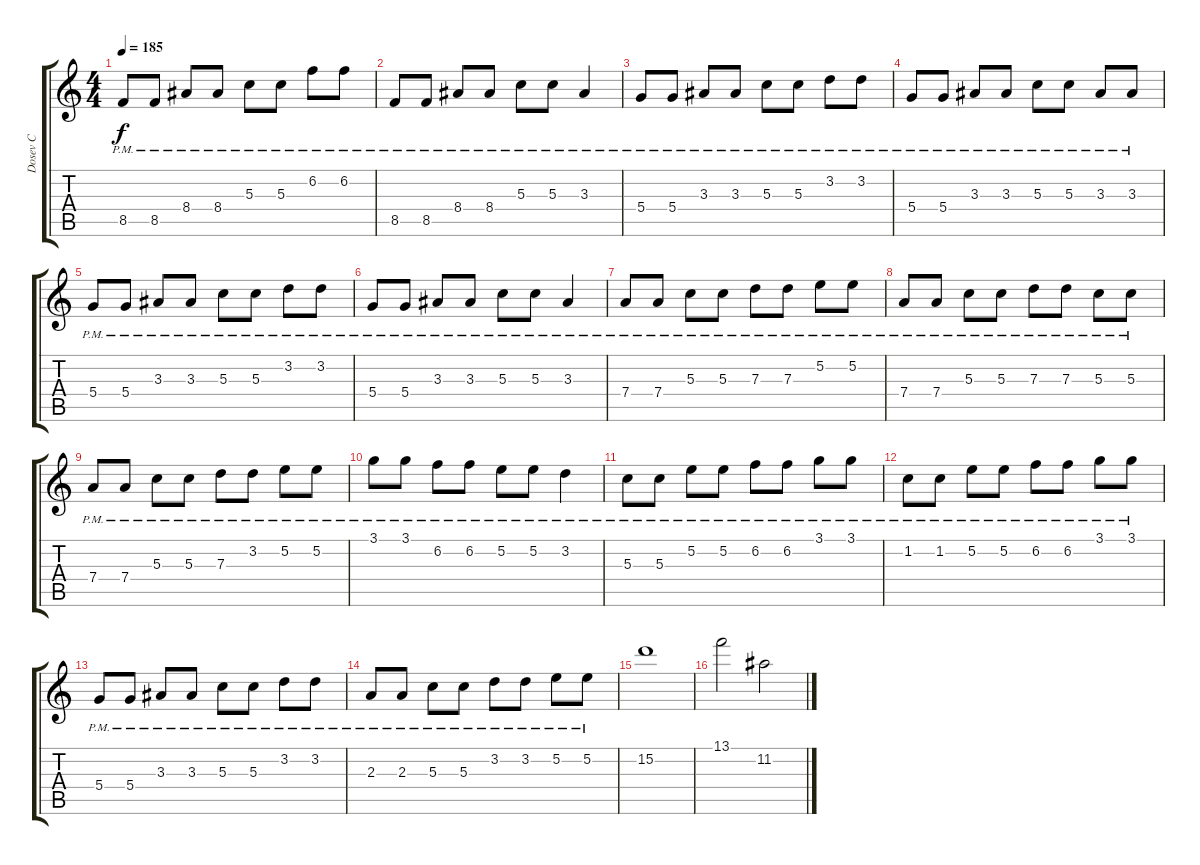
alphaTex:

\track ("Dosev C" "Dosev C") {instrument distortionguitar}
\staff {score tabs}
\tuning (E4 B3 G3 D3 A2 E2) {hide}
\ts (4 4)
\tempo 185
\clef g2
\ks c
8.5{pm}.8{dy f} 8.5{pm}.8 8.4{pm}.8 8.4{pm}.8 5.3{pm}.8 5.3{pm}.8 6.2{pm}.8 6.2{pm}.8 |
8.5{pm}.8 8.5{pm}.8 8.4{pm}.8 8.4{pm}.8 5.3{pm}.8 5.3{pm}.8 3.3{pm}.4 |
5.4{pm}.8 5.4{pm}.8 3.3{pm}.8 3.3{pm}.8 5.3{pm}.8 5.3{pm}.8 3.2{pm}.8 3.2{pm}.8 |
5.4{pm}.8 5.4{pm}.8 3.3{pm}.8 3.3{pm}.8 5.3{pm}.8 5.3{pm}.8 3.3{pm}.8 3.3{pm}.8 |
5.4{pm}.8 5.4{pm}.8 3.3{pm}.8 3.3{pm}.8 5.3{pm}.8 5.3{pm}.8 3.2{pm}.8 3.2{pm}.8 |
5.4{pm}.8 5.4{pm}.8 3.3{pm}.8 3.3{pm}.8 5.3{pm}.8 5.3{pm}.8 3.3{pm}.4 |
7.4{pm}.8 7.4{pm}.8 5.3{pm}.8 5.3{pm}.8 7.3{pm}.8 7.3{pm}.8 5.2{pm}.8 5.2{pm}.8 |
7.4{pm}.8 7.4{pm}.8 5.3{pm}.8 5.3{pm}.8 7.3{pm}.8 7.3{pm}.8 5.3{pm}.8 5.3{pm}.8 |
7.4{pm}.8 7.4{pm}.8 5.3{pm}.8 5.3{pm}.8 7.3{pm}.8 3.2{pm}.8 5.2{pm}.8 5.2{pm}.8 |
3.1{pm}.8 3.1{pm}.8 6.2{pm}.8 6.2{pm}.8 5.2{pm}.8 5.2{pm}.8 3.2{pm}.4 |
5.3{pm}.8 5.3{pm}.8 5.2{pm}.8 5.2{pm}.8 6.2{pm}.8 6.2{pm}.8 3.1{pm}.8 3.1{pm}.8 |
1.2{pm}.8 1.2{pm}.8 5.2{pm}.8 5.2{pm}.8 6.2{pm}.8 6.2{pm}.8 3.1{pm}.8 3.1{pm}.8 |
5.4{pm}.8 5.4{pm}.8 3.3{pm}.8 3.3{pm}.8 5.3{pm}.8 5.3{pm}.8 3.2{pm}.8 3.2{pm}.8 |
2.3{pm}.8 2.3{pm}.8 5.3{pm}.8 5.3{pm}.8 3.2{pm}.8 3.2{pm}.8 5.2{pm}.8 5.2{pm}.8 |
15.2.1 |
13.1.2 11.2.2
